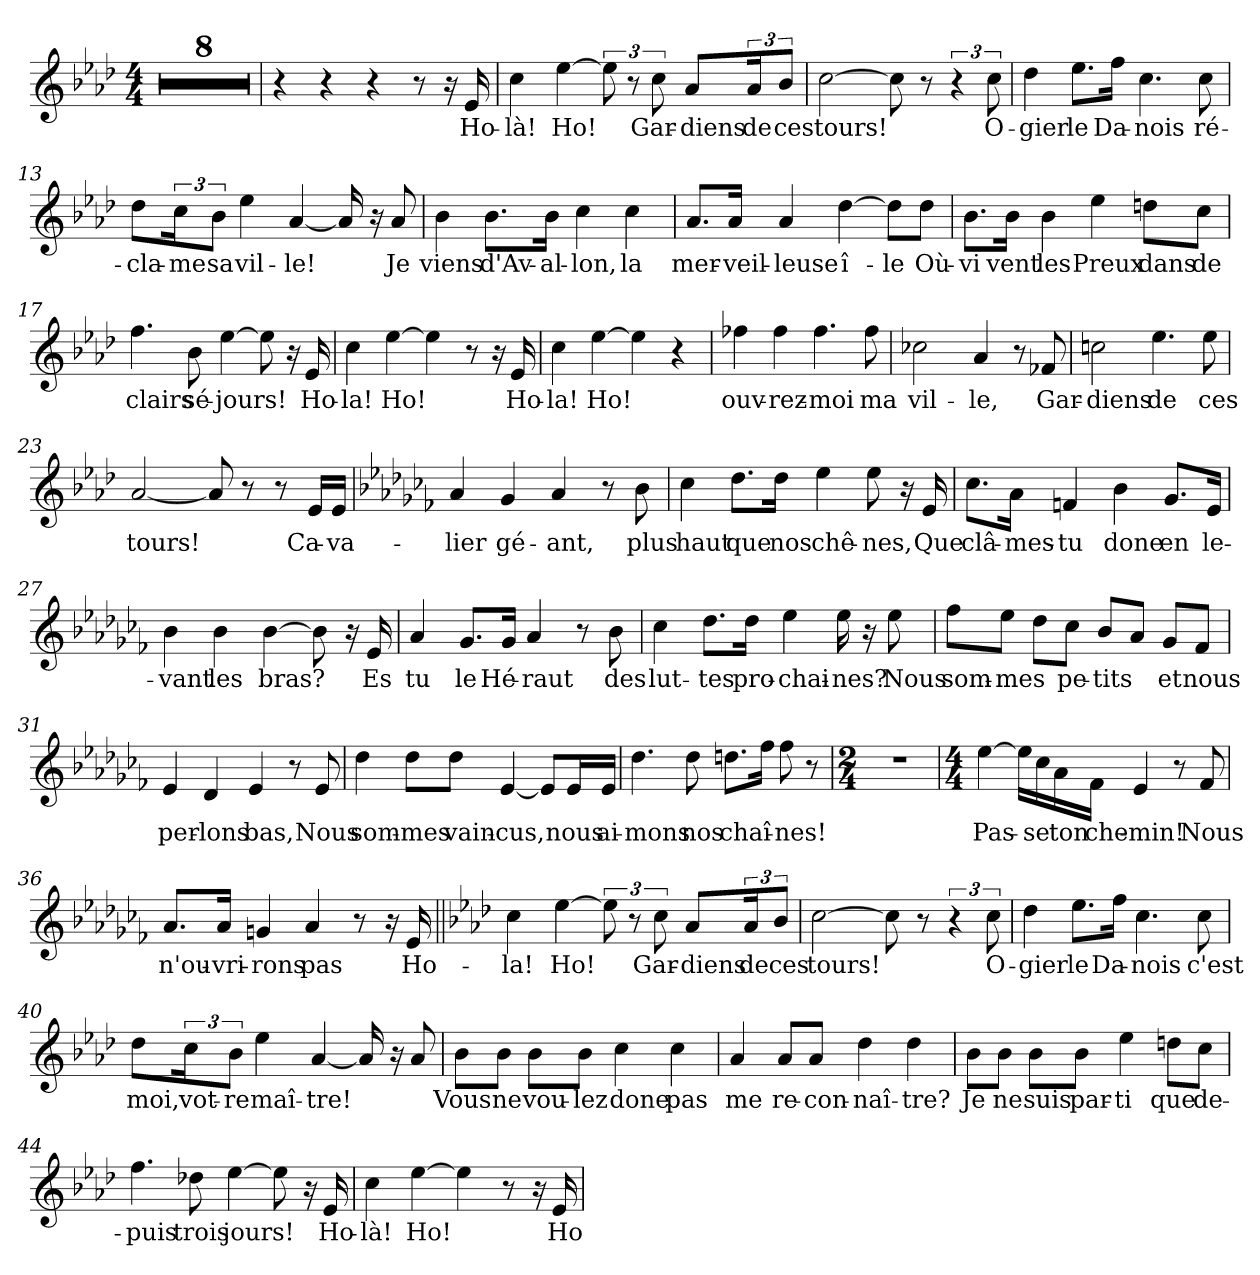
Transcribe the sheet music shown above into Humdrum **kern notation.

**kern	**text
*part1	*part1
*staff1	*staff1
*clefG2	*
*k[b-e-a-d-]	*
*M4/4	*
=1	=1
1r	.
=2	=2
1r	.
=3	=3
1r	.
=4	=4
1r	.
=5	=5
1r	.
=6	=6
1r	.
=7	=7
1r	.
=8	=8
1r	.
=9	=9
4r	.
4r	.
4r	.
8r	.
16r	.
!	!LO:LY:b
16e-/	Ho-
=10	=10
!	!LO:LY:b
4cc\	-là!
!	!LO:LY:b
[4ee-\	Ho!
12ee-\]	.
12r	.
!	!LO:LY:b
12cc\	Gar-
!	!LO:LY:b
8a-/L	-diens
!	!LO:LY:b
24a-/K	de
!	!LO:LY:b
12b-/J	ces
=11	=11
!	!LO:LY:b
[2cc\	tours!
8cc\]	.
8r	.
6r	.
!	!LO:LY:b
12cc\	O-
!!LO:LB:g=z
=12	=12
!	!LO:LY:b
4dd-\	-gier
!	!LO:LY:b
8.ee-\L	le
!	!LO:LY:b
16ff\Jk	Da-
!	!LO:LY:b
4.cc\	-nois
!	!LO:LY:b
8cc\	ré-
=13	=13
!	!LO:LY:b
8dd-\L	-cla-
!	!LO:LY:b
24cc\K	-me
!	!LO:LY:b
12b-\J	sa
!	!LO:LY:b
4ee-\	vil-
!	!LO:LY:b
[4a-/	-le!
16a-/]	.
16r	.
!	!LO:LY:b
8a-/	Je
=14	=14
!	!LO:LY:b
4b-\	viens
!	!LO:LY:b
8.b-\L	d'Av-
!	!LO:LY:b
16b-\Jk	-al-
!	!LO:LY:b
4cc\	-lon,
!	!LO:LY:b
4cc\	la
=15	=15
!	!LO:LY:b
8.a-/L	mer-
!	!LO:LY:b
16a-/Jk	-veil-
!	!LO:LY:b
4a-/	-leuse
!	!LO:LY:b
[4dd-\	î-
!	!LO:LY:b
8dd-\L]	-le
!	!LO:LY:b
8dd-\J	Où-
=16	=16
!	!LO:LY:b
8.b-\L	vi
!	!LO:LY:b
16b-\Jk	-vent
!	!LO:LY:b
4b-\	les
!	!LO:LY:b
4ee-\	Preux
!	!LO:LY:b
8ddn\L	dans
!	!LO:LY:b
8cc\J	de
!!LO:LB:g=z
=17	=17
!	!LO:LY:b
4.ff\	clairs
!	!LO:LY:b
8b-\	sé-
!	!LO:LY:b
[4ee-\	-jours!
8ee-\]	.
16r	.
!	!LO:LY:b
16e-/	Ho-
=18	=18
!	!LO:LY:b
4cc\	-la!
!	!LO:LY:b
[4ee-\	Ho!
4ee-\]	.
8r	.
16r	.
!	!LO:LY:b
16e-/	Ho-
=19	=19
!	!LO:LY:b
4cc\	-la!
!	!LO:LY:b
[4ee-\	Ho!
4ee-\]	.
4r	.
=20	=20
!	!LO:LY:b
4ff-X\	ouv-
!	!LO:LY:b
4ff-\	-rez-
!	!LO:LY:b
4.ff-\	-moi
!	!LO:LY:b
8ff-\	ma
=21	=21
!	!LO:LY:b
2cc-X\	vil-
!	!LO:LY:b
4a-/	-le,
8r	.
!	!LO:LY:b
8f-X/	Gar-
=22	=22
!	!LO:LY:b
2ccn\	-diens
!	!LO:LY:b
4.ee-\	de
!	!LO:LY:b
8ee-\	ces
!!LO:LB:g=z
=23	=23
!	!LO:LY:b
[2a-/	tours!
8a-/]	.
8r	.
8r	.
!	!LO:LY:b
16e-/LL	Ca-
!	!LO:LY:b
16e-/JJ	-va-
=24	=24
*k[b-e-a-d-g-c-f-]	*
!	!LO:LY:b
4a-/	-lier
!	!LO:LY:b
4g-/	gé-
!	!LO:LY:b
4a-/	-ant,
8r	.
!	!LO:LY:b
8b-\	plus
=25	=25
!	!LO:LY:b
4cc-\	haut
!	!LO:LY:b
8.dd-\L	que
!	!LO:LY:b
16dd-\Jk	nos
!	!LO:LY:b
4ee-\	chê-
!	!LO:LY:b
8ee-\	-nes,
16r	.
!	!LO:LY:b
16e-/	Que
=26	=26
!	!LO:LY:b
8.cc-\L	clâ-
!	!LO:LY:b
16a-\Jk	-mes-
!	!LO:LY:b
4fn/	-tu
!	!LO:LY:b
4b-\	done
!	!LO:LY:b
8.g-/L	en
!	!LO:LY:b
16e-/Jk	le-
=27	=27
!	!LO:LY:b
4b-\	-vant
!	!LO:LY:b
4b-\	les
!	!LO:LY:b
[4b-\	bras?
8b-\]	.
16r	.
!	!LO:LY:b
16e-/	Es
!!LO:LB:g=z
=28	=28
!	!LO:LY:b
4a-/	tu
!	!LO:LY:b
8.g-/L	le
!	!LO:LY:b
16g-/Jk	Hé-
!	!LO:LY:b
4a-/	-raut
8r	.
!	!LO:LY:b
8b-\	des
=29	=29
!	!LO:LY:b
4cc-\	lut-
!	!LO:LY:b
8.dd-\L	-tes
!	!LO:LY:b
16dd-\Jk	pro-
!	!LO:LY:b
4ee-\	-chai-
!	!LO:LY:b
16ee-\	-nes?
16r	.
!	!LO:LY:b
8ee-\	Nous
=30	=30
!	!LO:LY:b
8ff-\L	som-
!	!LO:LY:b
8ee-\J	-mes
8dd-\L	.
!	!LO:LY:b
8cc-\J	pe-
!	!LO:LY:b
8b-/L	-tits
8a-/J	.
!	!LO:LY:b
8g-/L	et
!	!LO:LY:b
8f-/J	nous
=31	=31
!	!LO:LY:b
4e-/	per-
!	!LO:LY:b
4d-/	-lons
!	!LO:LY:b
4e-/	bas,
8r	.
!	!LO:LY:b
8e-/	Nous
!!LO:LB:g=z
=32	=32
!	!LO:LY:b
4dd-\	som-
!	!LO:LY:b
8dd-\L	-mes
!	!LO:LY:b
8dd-\J	vain-
!	!LO:LY:b
[4e-/	-cus,
8e-/L]	.
!	!LO:LY:b
16e-/L	nous
!	!LO:LY:b
16e-/JJ	ai-
=33	=33
!	!LO:LY:b
4.dd-\	-mons
!	!LO:LY:b
8dd-\	nos
!	!LO:LY:b
8.ddn\L	chaî-
16ff-\Jk	.
!	!LO:LY:b
8ff-\	-nes!
8r	.
=34	=34
*M2/4	*
2r	.
=35	=35
*M4/4	*
!	!LO:LY:b
[4ee-\	Pas-
16ee-\LL]	.
!	!LO:LY:b
16cc-\	-se
!	!LO:LY:b
16a-\	ton
!	!LO:LY:b
16f-\JJ	che-
!	!LO:LY:b
4e-/	-min!
8r	.
!	!LO:LY:b
8f-/	Nous
=36	=36
!	!LO:LY:b
8.a-/L	n'ou-
!	!LO:LY:b
16a-/Jk	-vri-
!	!LO:LY:b
4gn/	-rons
!	!LO:LY:b
4a-/	pas
8r	.
16r	.
!	!LO:LY:b
16e-/	Ho-
!!LO:LB:g=z
=37||	=37||
*k[b-e-a-d-]	*
!	!LO:LY:b
4cc\	-la!
!	!LO:LY:b
[4ee-\	Ho!
12ee-\]	.
12r	.
!	!LO:LY:b
12cc\	Gar-
!	!LO:LY:b
8a-/L	-diens
!	!LO:LY:b
24a-/K	de
!	!LO:LY:b
12b-/J	ces
=38	=38
!	!LO:LY:b
[2cc\	tours!
8cc\]	.
8r	.
6r	.
!	!LO:LY:b
12cc\	O-
=39	=39
!	!LO:LY:b
4dd-\	-gier
!	!LO:LY:b
8.ee-\L	le
!	!LO:LY:b
16ff\Jk	Da-
!	!LO:LY:b
4.cc\	-nois
!	!LO:LY:b
8cc\	c'est
=40	=40
!	!LO:LY:b
8dd-\L	moi,
!	!LO:LY:b
24cc\K	vot-
!	!LO:LY:b
12b-\J	-re
!	!LO:LY:b
4ee-\	maî-
!	!LO:LY:b
[4a-/	-tre!
16a-/]	.
16r	.
8a-/	.
=41	=41
!	!LO:LY:b
8b-\L	Vous
!	!LO:LY:b
8b-\J	ne
!	!LO:LY:b
8b-\L	vou-
!	!LO:LY:b
8b-\J	-lez
!	!LO:LY:b
4cc\	done
!	!LO:LY:b
4cc\	pas
!!LO:LB:g=z
=42	=42
!	!LO:LY:b
4a-/	me
!	!LO:LY:b
8a-/L	re-
!	!LO:LY:b
8a-/J	-con-
!	!LO:LY:b
4dd-\	-naî-
!	!LO:LY:b
4dd-\	-tre?
=43	=43
!	!LO:LY:b
8b-\L	Je
!	!LO:LY:b
8b-\J	ne
!	!LO:LY:b
8b-\L	suis
!	!LO:LY:b
8b-\J	par-
!	!LO:LY:b
4ee-\	-ti
!	!LO:LY:b
8ddn\L	que
!	!LO:LY:b
8cc\J	de-
=44	=44
!	!LO:LY:b
4.ff\	-puis
!	!LO:LY:b
8dd-X\	trois
!	!LO:LY:b
[4ee-\	jours!
8ee-\]	.
16r	.
!	!LO:LY:b
16e-/	Ho-
=45	=45
!	!LO:LY:b
4cc\	-là!
!	!LO:LY:b
[4ee-\	Ho!
4ee-\]	.
8r	.
16r	.
!	!LO:LY:b
16e-/	Ho-
=	=
*-	*-
